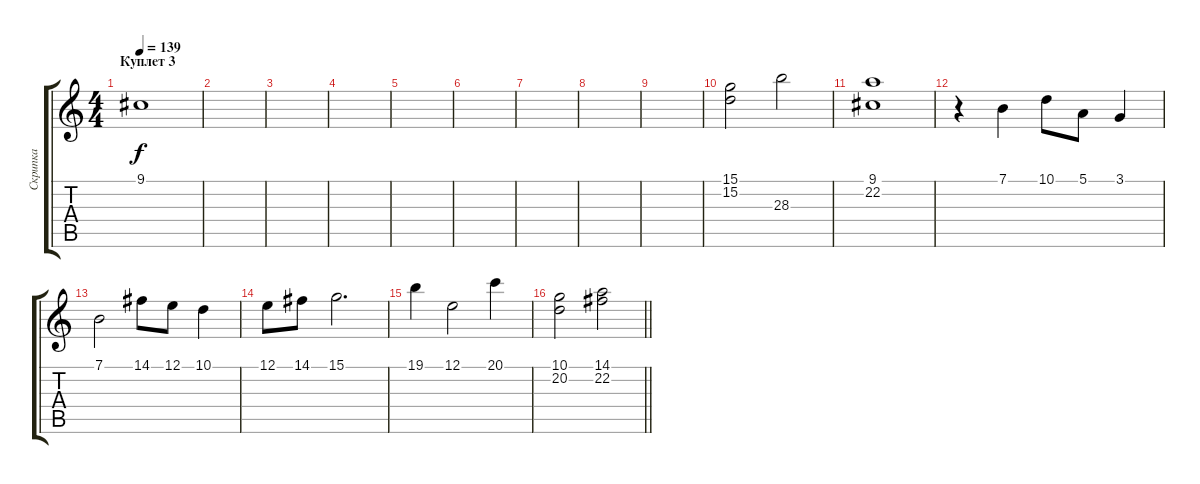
\track ("Скрипка" "Скрипка") {instrument stringensemble1}
\staff {score tabs}
\tuning (E4 B3 G3 D3 A2 E2) {hide}
\ts (4 4)
\section ("" "Куплет 3")
\tempo 139
\clef g2
\ks c
9.1.1{dy f} |
|
|
|
|
|
|
|
|
(15.1 15.2).2 28.3.2 |
(9.1 22.2).1 |
r.4 7.1.4 10.1.8 5.1.8 3.1.4 |
7.1.2 14.1.8 12.1.8 10.1.4 |
12.1.8 14.1.8 15.1.2{d} |
19.1.4 12.1.2 20.1.4 |
\barLineRight lightlight
(10.1 20.2).2 (14.1 22.2).2
